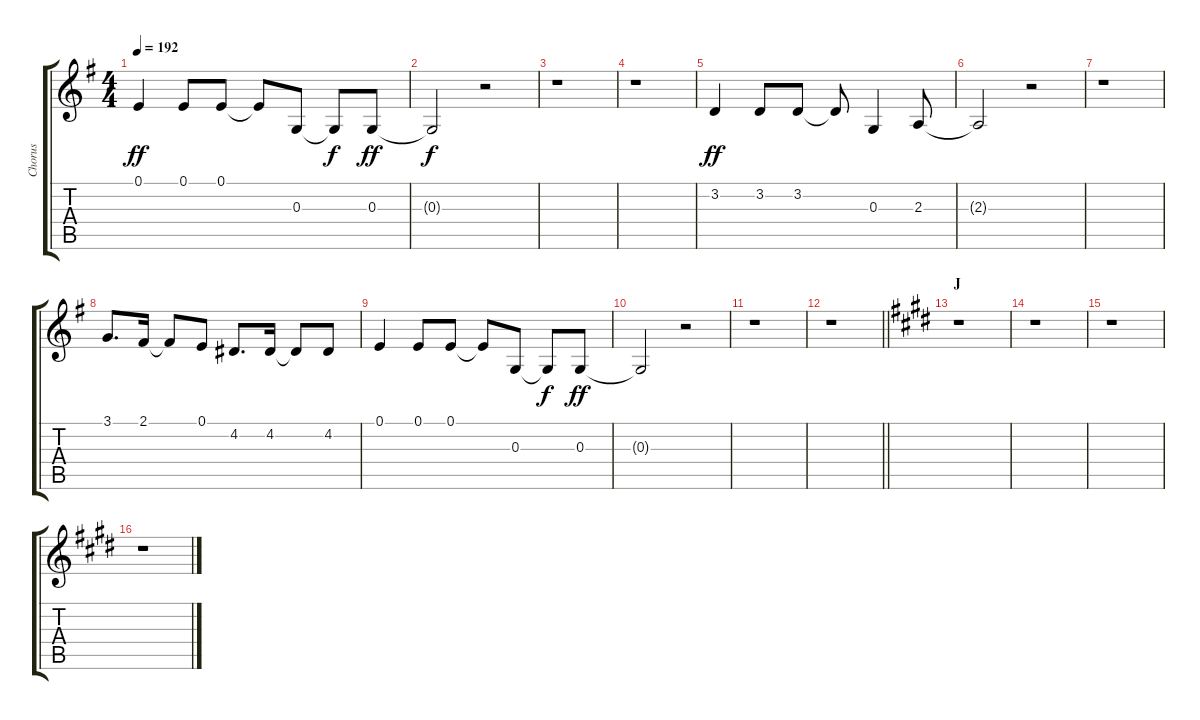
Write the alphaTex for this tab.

\track ("Chorus" "Chorus") {instrument voiceoohs}
\staff {score tabs}
\tuning (E4 B3 G3 D3 A2 E2) {hide}
\ts (4 4)
\tempo 192
\clef g2
\ks g
0.1.4{dy ff} 0.1.8 0.1.8 0.1{t}.8 0.3.8 0.3{t}.8{dy f} 0.3.8{dy ff} |
0.3{t}.2{dy f} r.2 |
r.1 |
r.1 |
3.2.4{dy ff} 3.2.8 3.2.8 3.2{t}.8 0.3.4 2.3.8 |
2.3{t}.2 r.2 |
r.1 |
3.1.8{d} 2.1.16 2.1{t}.8 0.1.8 4.2.8{d} 4.2.16 4.2{t}.8 4.2.8 |
0.1.4 0.1.8 0.1.8 0.1{t}.8 0.3.8 0.3{t}.8{dy f} 0.3.8{dy ff} |
0.3{t}.2 r.2 |
r.1 |
\barLineRight lightlight
r.1 |
\section ("" "J")
\ks e
r.1 |
r.1 |
r.1 |
r.1
